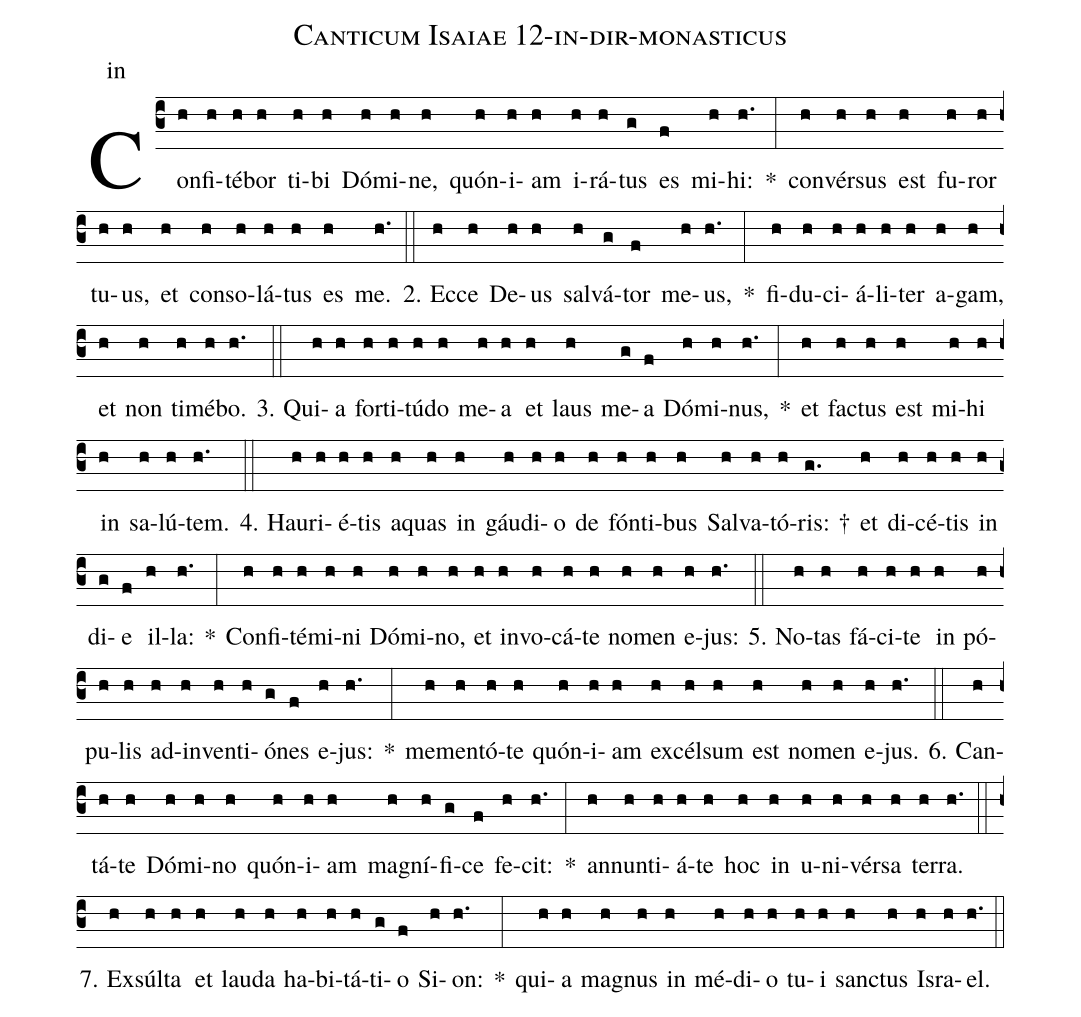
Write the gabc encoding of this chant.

name: Canticum Isaiae 12-in-dir-monasticus;
annotation: in;
%%
(c3)Con(h)fi(h)té(h)bor(h) ti(h)bi(h) Dó(h)mi(h)ne,(h) quón(h)i(h)am(h) i(h)rá(h)tus(g) es(f) mi(h)hi:(h.) *(:) con(h)vér(h)sus(h) est(h) fu(h)ror(h) tu(h)us,(h) et(h) con(h)so(h)lá(h)tus(h) es(h) me.(h.) (::)
2. Ec(h)ce(h) De(h)us(h) sal(h)vá(g)tor(f) me(h)us,(h.) *(:) fi(h)du(h)ci(h)á(h)li(h)ter(h) a(h)gam,(h) et(h) non(h) ti(h)mé(h)bo.(h.) (::)
3. Qui(h)a(h) for(h)ti(h)tú(h)do(h) me(h)a(h) et(h) laus(h) me(g)a(f) Dó(h)mi(h)nus,(h.) *(:) et(h) fac(h)tus(h) est(h) mi(h)hi(h) in(h) sa(h)lú(h)tem.(h.) (::)
4. Hau(h)ri(h)é(h)tis(h) a(h)quas(h) in(h) gáu(h)di(h)o(h) de(h) fón(h)ti(h)bus(h) Sal(h)va(h)tó(h)ris: †(g.) et(h) di(h)cé(h)tis(h) in(h) di(g)e(f) il(h)la:(h.) *(:) Con(h)fi(h)té(h)mi(h)ni(h) Dó(h)mi(h)no,(h) et(h) in(h)vo(h)cá(h)te(h) no(h)men(h) e(h)jus:(h.) (::)
5. No(h)tas(h) fá(h)ci(h)te(h) in(h) pó(h)pu(h)lis(h) ad(h)in(h)ven(h)ti(h)ó(g)nes(f) e(h)jus:(h.) *(:) me(h)men(h)tó(h)te(h) quón(h)i(h)am(h) ex(h)cél(h)sum(h) est(h) no(h)men(h) e(h)jus.(h.) (::)
6. Can(h)tá(h)te(h) Dó(h)mi(h)no(h) quón(h)i(h)am(h) ma(h)gní(h)fi(g)ce(f) fe(h)cit:(h.) *(:) an(h)nun(h)ti(h)á(h)te(h) hoc(h) in(h) u(h)ni(h)vér(h)sa(h) ter(h)ra.(h.) (::)
7. Ex(h)súl(h)ta(h) et(h) lau(h)da(h) ha(h)bi(h)tá(h)ti(g)o(f) Si(h)on:(h.) *(:) qui(h)a(h) ma(h)gnus(h) in(h) mé(h)di(h)o(h) tu(h)i(h) sanc(h)tus(h) Is(h)ra(h)el.(h.) (::)
